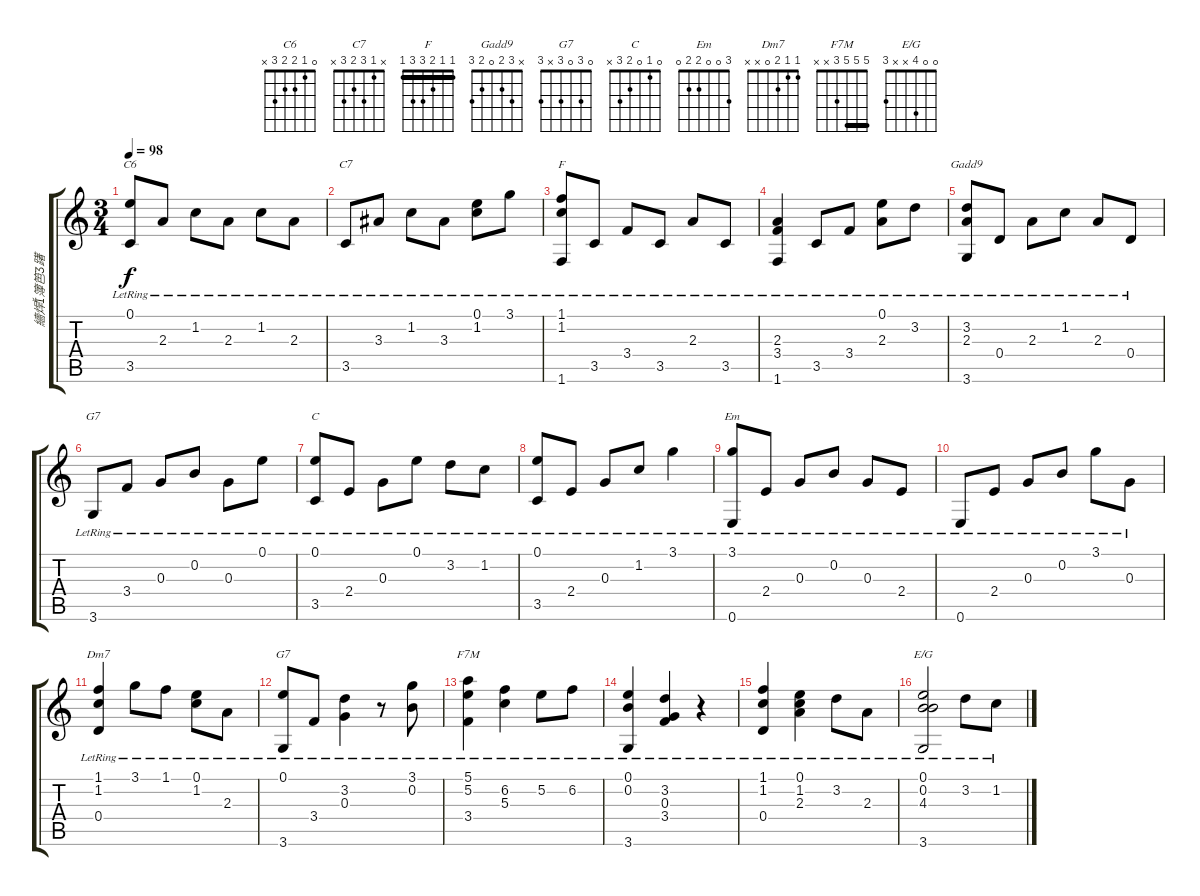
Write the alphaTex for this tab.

\track ("繬焊簿笆躇" "繬焊簿笆躇") {instrument acousticguitarnylon}
\staff {score tabs}
\tuning (E4 B3 G3 D3 A2 E2) {hide}
\chord ("C6" 0 1 2 2 3 x)
\chord ("C7" x 1 3 2 3 x)
\chord ("F" 1 1 2 3 3 1) {barre 1}
\chord ("Gadd9" x 3 2 0 2 3)
\chord ("G7" 0 0 0 3 x 3)
\chord ("C" 0 1 0 2 3 x)
\chord ("Em" 3 0 0 2 2 0)
\chord ("Dm7" 1 1 2 0 x x)
\chord ("G7" 0 3 0 3 x 3)
\chord ("F7M" 5 5 5 3 x x) {barre 5}
\chord ("E/G" 0 0 4 x x 3)
\ts (3 4)
\tempo 98
\clef g2
\ks c
(0.1{lr} 3.5{lr}).8{ch "C6" dy f} 2.3{lr}.8 1.2{lr}.8 2.3{lr}.8 1.2{lr}.8 2.3{lr}.8 |
3.5{lr}.8{ch "C7"} 3.3{lr}.8 1.2{lr}.8 3.3{lr}.8 (0.1{lr} 1.2{lr}).8 3.1{lr}.8 |
(1.1{lr} 1.2{lr} 1.6{lr}).8{ch "F"} 3.5{lr}.8 3.4{lr}.8 3.5{lr}.8 2.3{lr}.8 3.5{lr}.8 |
(2.3{lr} 3.4{lr} 1.6{lr}).4 3.5{lr}.8 3.4{lr}.8 (0.1{lr} 2.3{lr}).8 3.2{lr}.8 |
(3.2{lr} 2.3{lr} 3.6{lr}).8{ch "Gadd9"} 0.4{lr}.8 2.3{lr}.8 1.2{lr}.8 2.3{lr}.8 0.4{lr}.8 |
3.6{lr}.8{ch "G7"} 3.4{lr}.8 0.3{lr}.8 0.2{lr}.8 0.3{lr}.8 0.1{lr}.8 |
(0.1{lr} 3.5{lr}).8{ch "C"} 2.4{lr}.8 0.3{lr}.8 0.1{lr}.8 3.2{lr}.8 1.2{lr}.8 |
(0.1{lr} 3.5{lr}).8 2.4{lr}.8 0.3{lr}.8 1.2{lr}.8 3.1{lr}.4 |
(3.1{lr} 0.6{lr}).8{ch "Em"} 2.4{lr}.8 0.3{lr}.8 0.2{lr}.8 0.3{lr}.8 2.4{lr}.8 |
0.6{lr}.8 2.4{lr}.8 0.3{lr}.8 0.2{lr}.8 3.1{lr}.8 0.3{lr}.8 |
(1.1{lr} 1.2{lr} 0.4{lr}).4{ch "Dm7"} 3.1{lr}.8 1.1{lr}.8 (0.1{lr} 1.2{lr}).8 2.3{lr}.8 |
(0.1{lr} 3.6{lr}).8{ch "G7"} 3.4{lr}.8 (3.2{lr} 0.3{lr}).4 r.8 (3.1{lr} 0.2{lr}).8 |
(5.1{lr} 5.2{lr} 3.4{lr}).4{ch "F7M"} (6.2{lr} 5.3{lr}).4 5.2{lr}.8 6.2{lr}.8 |
(0.1{lr} 0.2{lr} 3.6{lr}).4 (3.2{lr} 0.3{lr} 3.4{lr}).4 r.4 |
(1.1{lr} 1.2{lr} 0.4{lr}).4 (0.1{lr} 1.2{lr} 2.3{lr}).4 3.2{lr}.8 2.3{lr}.8 |
(0.1{lr} 0.2{lr} 4.3{lr} 3.6{lr}).2{ch "E/G"} 3.2{lr}.8 1.2{lr}.8
